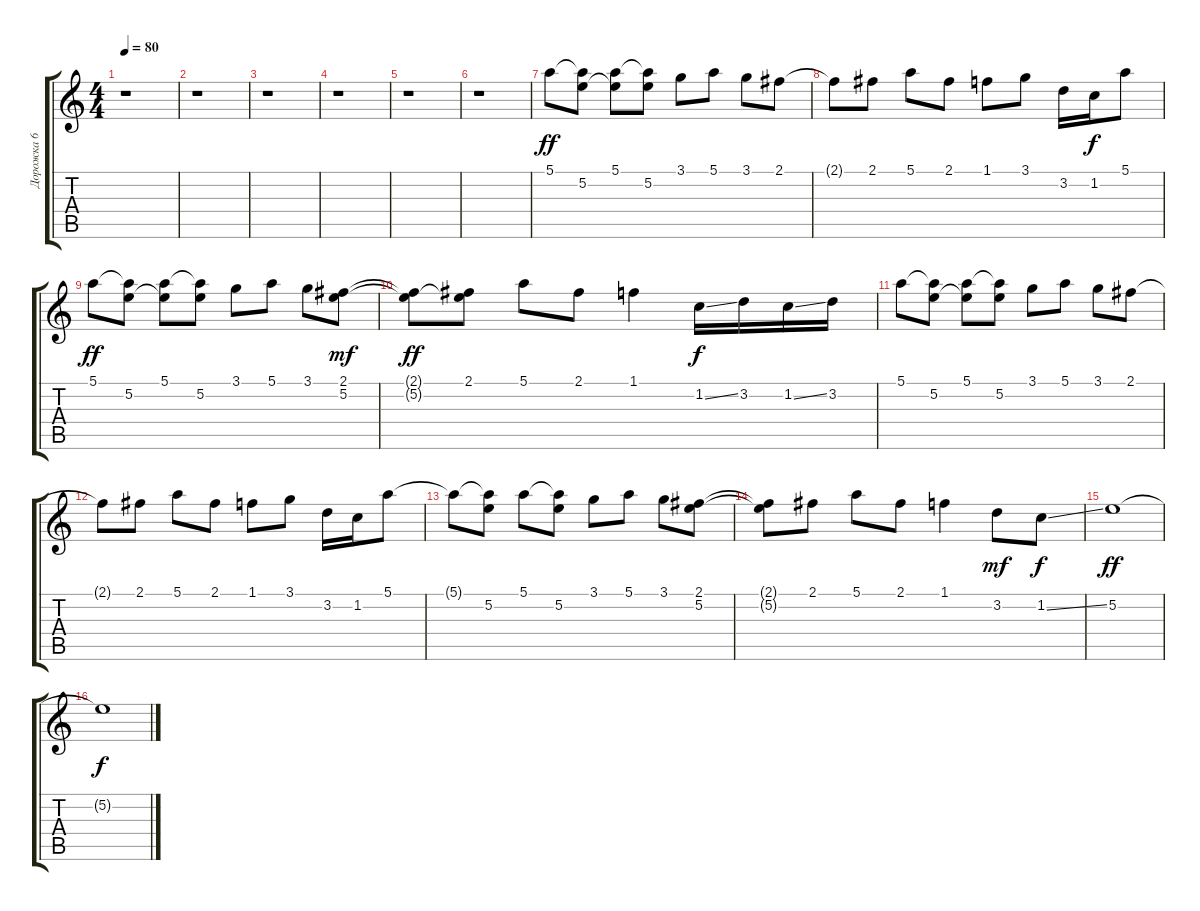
\track ("Дорожка 6" "Дорожка 6") {instrument distortionguitar}
\staff {score tabs}
\tuning (E4 B3 G3 D3 A2 E2) {hide}
\ts (4 4)
\tempo 80
\clef g2
\ks c
r.1{dy f} |
r.1 |
r.1 |
r.1 |
r.1 |
r.1 |
5.1.8{dy ff volume 11 balance 16 instrument distortionguitar} (5.1{t} 5.2).8 (5.1 5.2{t}).8 (5.1{t} 5.2).8 3.1.8 5.1.8 3.1.8 2.1.8 |
2.1{t}.8 2.1.8 5.1.8 2.1.8 1.1.8 3.1.8 3.2.16 1.2.16{dy f} 5.1.8 |
5.1.8{dy ff} (5.1{t} 5.2).8 (5.1 5.2{t}).8 (5.1{t} 5.2).8 3.1.8 5.1.8 3.1.8 (2.1 5.2).8{dy mf} |
(2.1{t} 5.2{t}).8{dy ff} (2.1 5.2{t}).8 5.1.8 2.1.8 1.1.4 1.2{ss}.16{dy f} 3.2.16 1.2{ss}.16 3.2.16 |
5.1.8{balance 10 instrument distortionguitar} (5.1{t} 5.2).8 (5.1 5.2{t}).8 (5.1{t} 5.2).8 3.1.8 5.1.8 3.1.8 2.1.8 |
2.1{t}.8 2.1.8 5.1.8 2.1.8 1.1.8 3.1.8 3.2.16 1.2.16 5.1.8 |
5.1{t}.8 (5.1{t} 5.2).8 5.1.8 (5.1{t} 5.2).8 3.1.8 5.1.8 3.1.8 (2.1 5.2).8 |
(2.1{t} 5.2{t}).8 2.1.8 5.1.8 2.1.8 1.1.4 3.2.8{dy mf} 1.2{ss}.8{dy f} |
5.2.1{dy ff volume 5 balance 13} |
5.2{t}.1{dy f}
